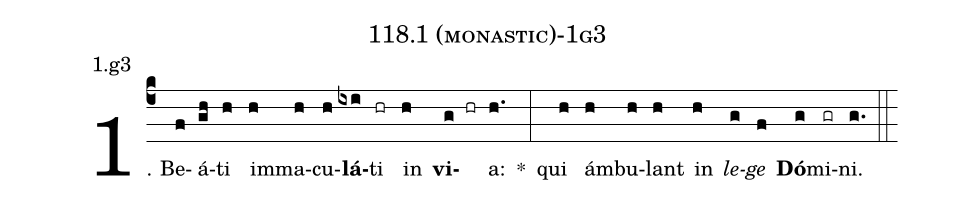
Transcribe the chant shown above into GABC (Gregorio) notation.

name: 118.1 (monastic)-1g3;
annotation: 1.g3;
%%
(c4)1. Be(f)á(gh)ti(h) im(h)ma(h)cu(h)<b>lá</b>(ixi)ti(hr) in(h) <b>vi</b>(g hr)a:(h.) *(:) qui(h) ám(h)bu(h)lant(h) in(h) <i>le</i>(g)<i>ge</i>(f) <b>Dó</b>(g)mi(gr)ni.(g.) (::)
